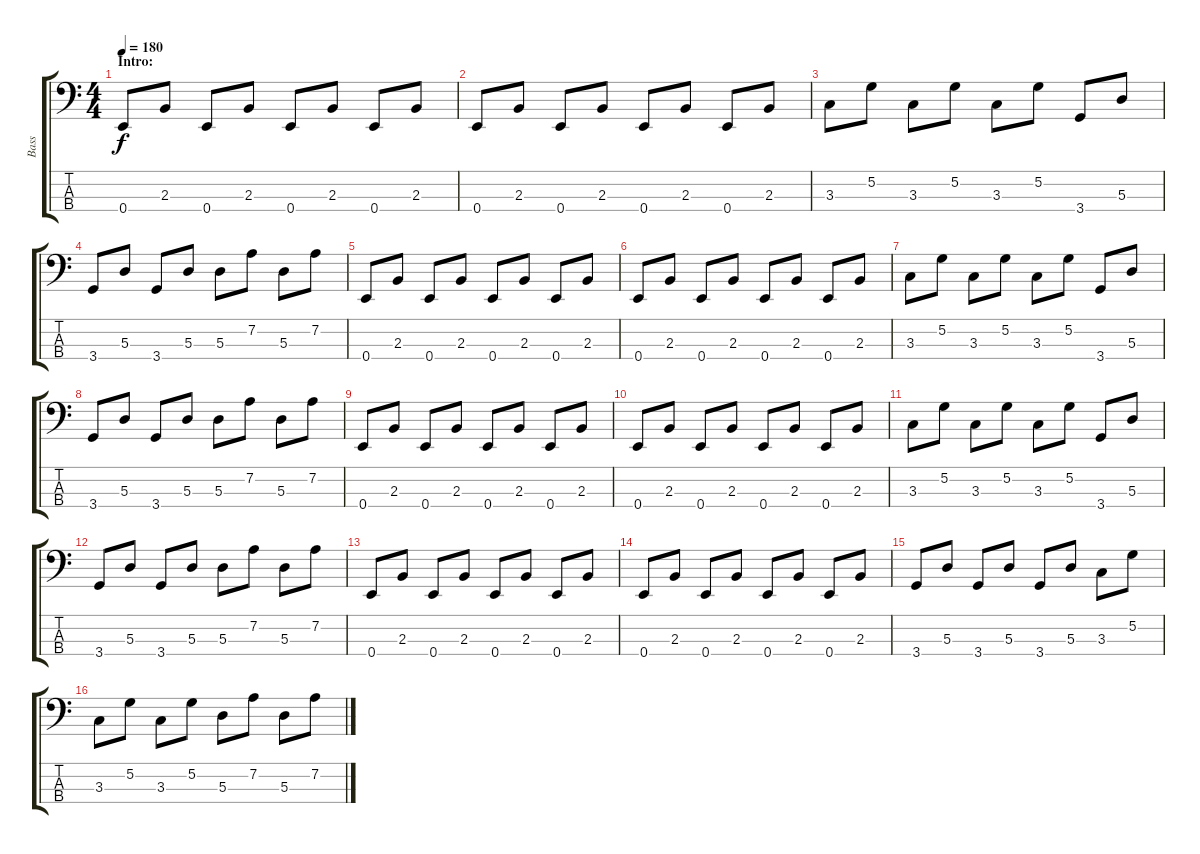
\track ("Bass" "Bass") {instrument electricbasspick}
\staff {score tabs}
\tuning (G2 D2 A1 E1) {hide}
\ts (4 4)
\section ("" "Intro:")
\tempo 180
\tempo 160
\tempo 180
\clef f4
\ks c
0.4.8{dy f instrument electricbasspick} 2.3.8 0.4.8 2.3.8 0.4.8 2.3.8 0.4.8 2.3.8 |
0.4.8 2.3.8 0.4.8 2.3.8 0.4.8 2.3.8 0.4.8 2.3.8 |
3.3.8 5.2.8 3.3.8 5.2.8 3.3.8 5.2.8 3.4.8 5.3.8 |
3.4.8 5.3.8 3.4.8 5.3.8 5.3.8 7.2.8 5.3.8 7.2.8 |
0.4.8 2.3.8 0.4.8 2.3.8 0.4.8 2.3.8 0.4.8 2.3.8 |
0.4.8 2.3.8 0.4.8 2.3.8 0.4.8 2.3.8 0.4.8 2.3.8 |
3.3.8 5.2.8 3.3.8 5.2.8 3.3.8 5.2.8 3.4.8 5.3.8 |
3.4.8 5.3.8 3.4.8 5.3.8 5.3.8 7.2.8 5.3.8 7.2.8 |
0.4.8 2.3.8 0.4.8 2.3.8 0.4.8 2.3.8 0.4.8 2.3.8 |
0.4.8 2.3.8 0.4.8 2.3.8 0.4.8 2.3.8 0.4.8 2.3.8 |
3.3.8 5.2.8 3.3.8 5.2.8 3.3.8 5.2.8 3.4.8 5.3.8 |
3.4.8 5.3.8 3.4.8 5.3.8 5.3.8 7.2.8 5.3.8 7.2.8 |
0.4.8 2.3.8 0.4.8 2.3.8 0.4.8 2.3.8 0.4.8 2.3.8 |
0.4.8 2.3.8 0.4.8 2.3.8 0.4.8 2.3.8 0.4.8 2.3.8 |
3.4.8 5.3.8 3.4.8 5.3.8 3.4.8 5.3.8 3.3.8 5.2.8 |
3.3.8 5.2.8 3.3.8 5.2.8 5.3.8 7.2.8 5.3.8 7.2.8
